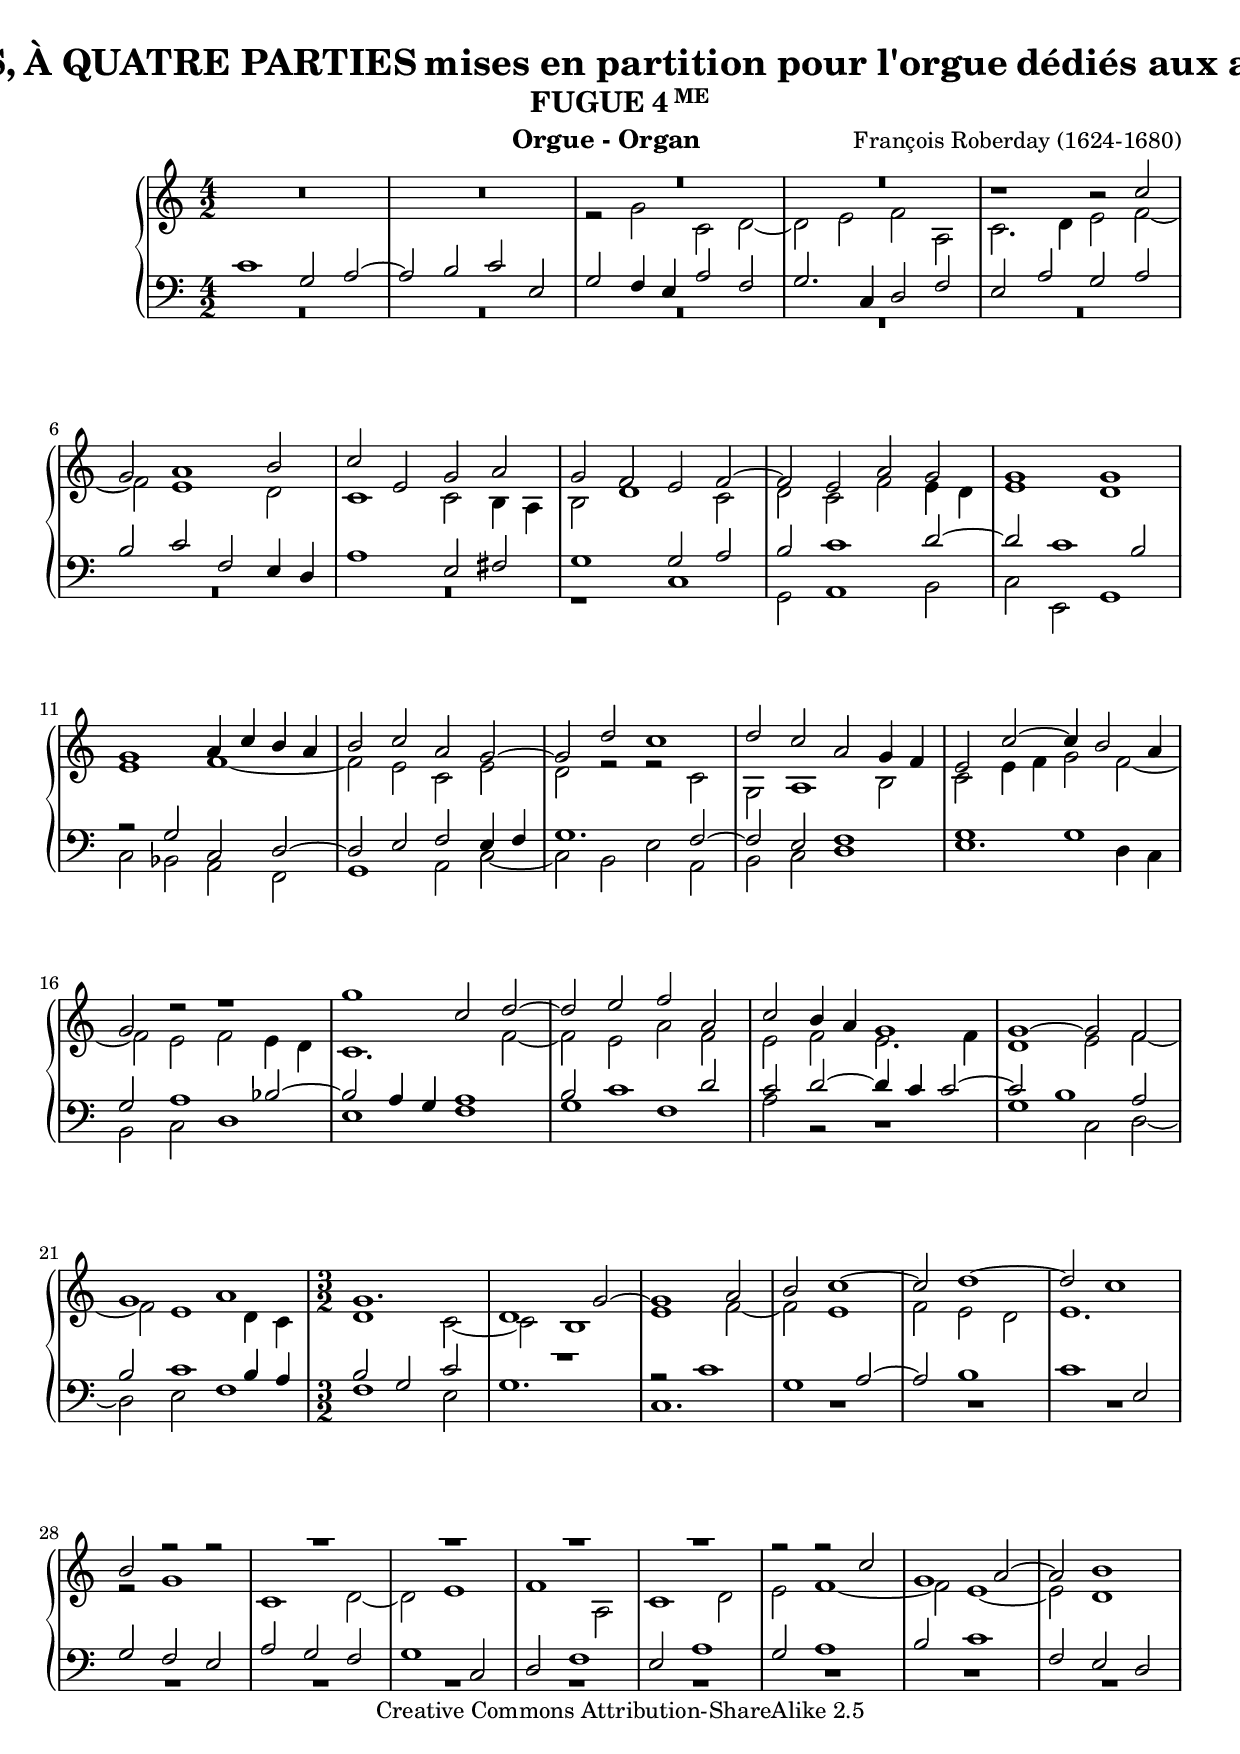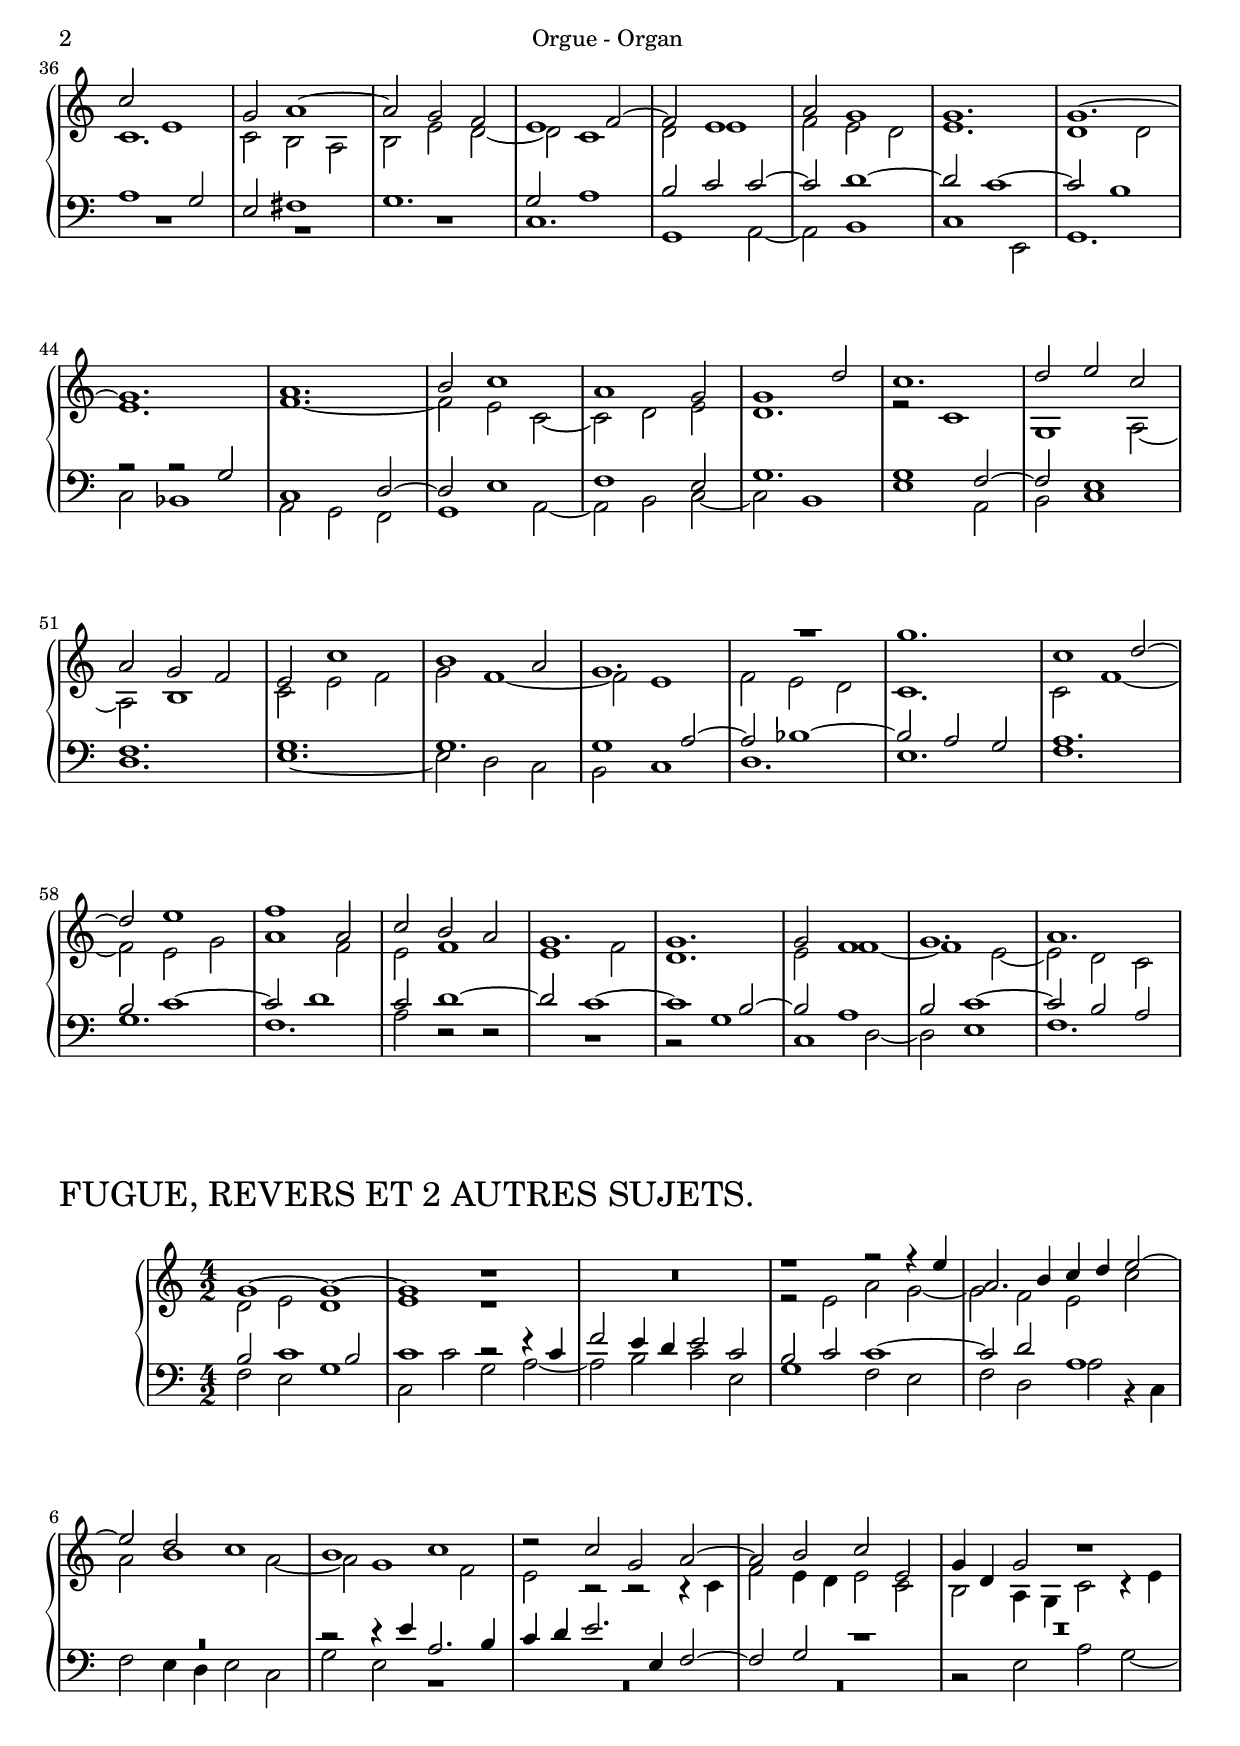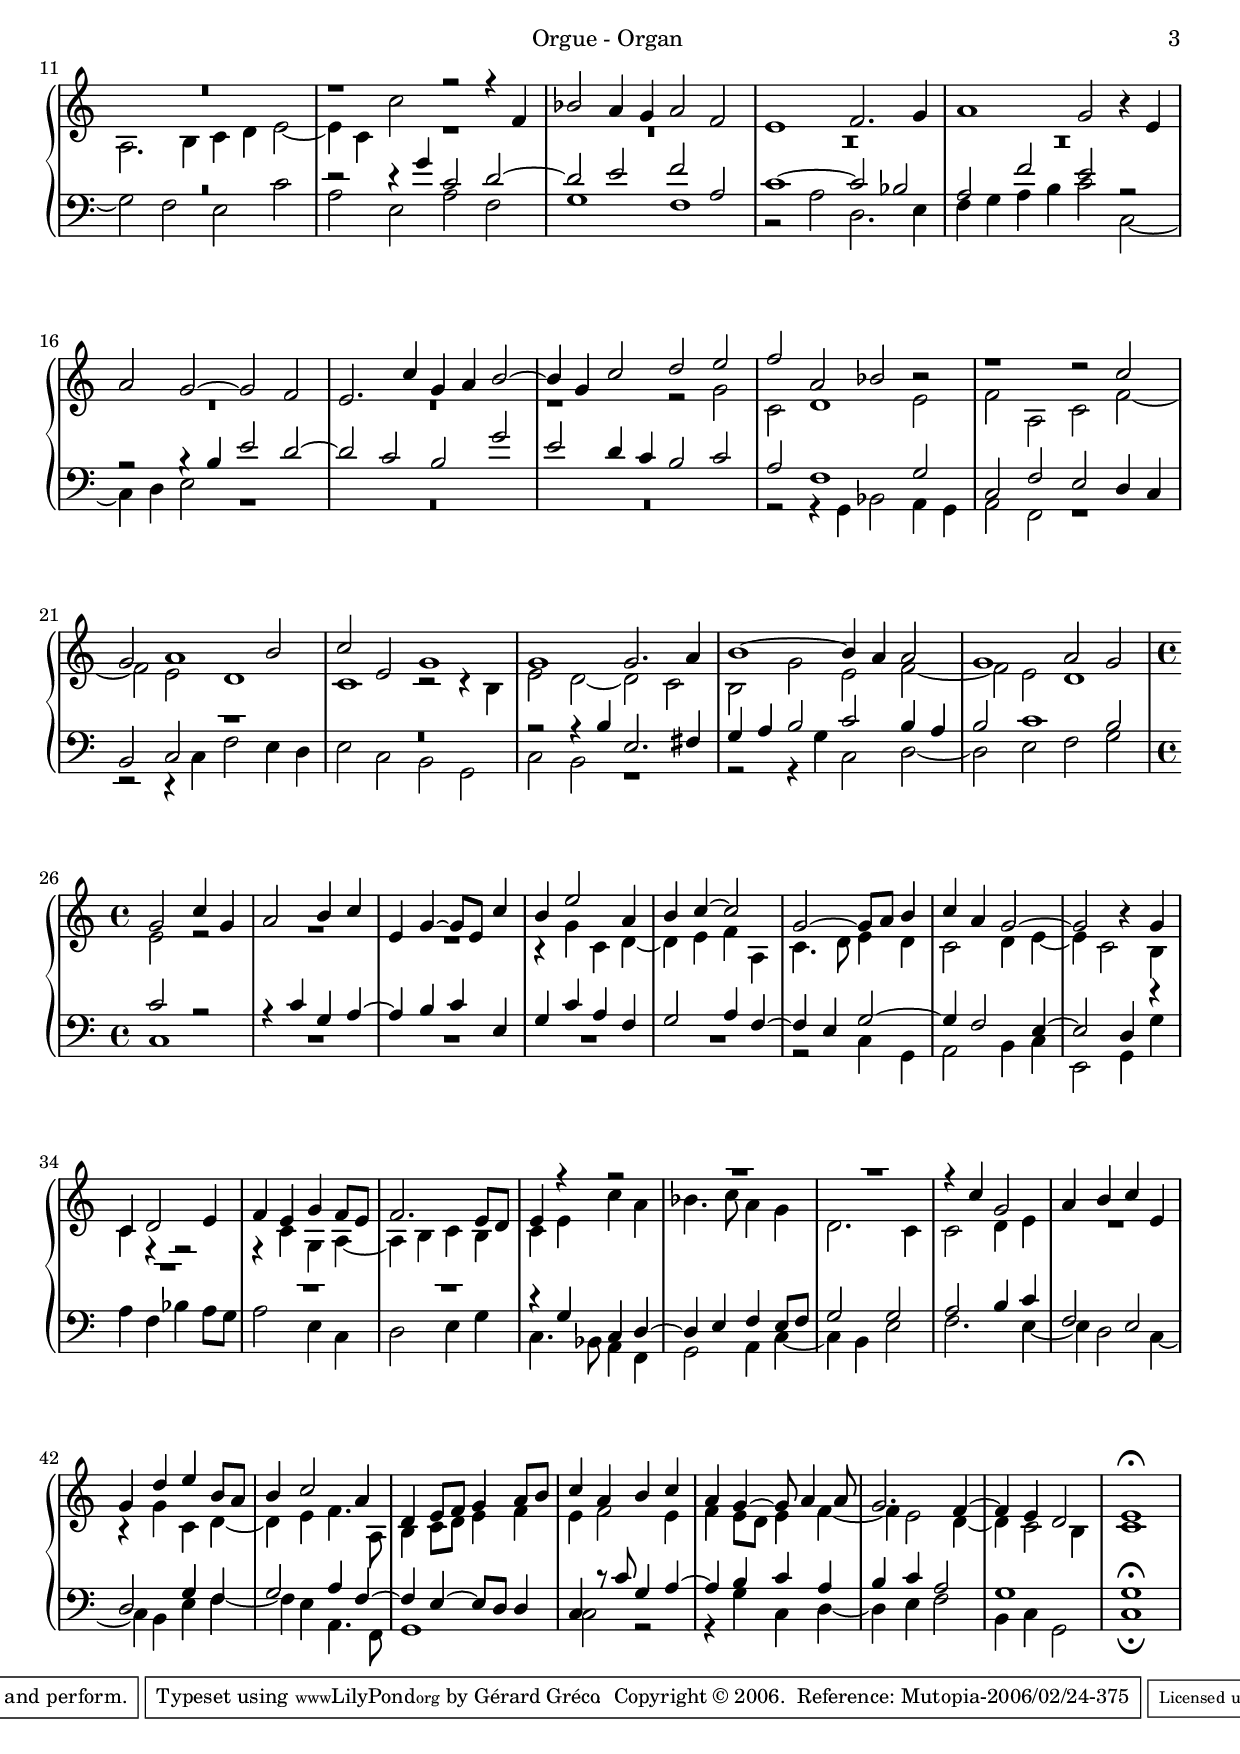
% -*- mode: LilyPond ; coding: utf-8 -*-

\version "2.6.4.3"
\include "italiano.ly" 

%% Version 3

\header{
    title = \markup {\center-align { "FUGUES, ET CAPRICES," "À QUATRE PARTIES" "mises en partition pour l'orgue" "dédiés aux amateurs de la Musique" " "} }
    subtitle = \markup \huge {FUGUE 4\small\raise #0.8 {ME}}
    piece = "" 
    instrument = \markup {\center-align { "Orgue - Organ" " " " "}}
    composer = "François Roberday (1624-1680)"
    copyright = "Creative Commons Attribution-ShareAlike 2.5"
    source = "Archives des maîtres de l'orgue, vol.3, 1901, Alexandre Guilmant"
    opus = ""
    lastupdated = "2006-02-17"
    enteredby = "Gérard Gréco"
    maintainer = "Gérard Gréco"
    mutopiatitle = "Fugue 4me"
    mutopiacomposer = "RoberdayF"
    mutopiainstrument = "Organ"
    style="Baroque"
    
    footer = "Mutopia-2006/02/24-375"
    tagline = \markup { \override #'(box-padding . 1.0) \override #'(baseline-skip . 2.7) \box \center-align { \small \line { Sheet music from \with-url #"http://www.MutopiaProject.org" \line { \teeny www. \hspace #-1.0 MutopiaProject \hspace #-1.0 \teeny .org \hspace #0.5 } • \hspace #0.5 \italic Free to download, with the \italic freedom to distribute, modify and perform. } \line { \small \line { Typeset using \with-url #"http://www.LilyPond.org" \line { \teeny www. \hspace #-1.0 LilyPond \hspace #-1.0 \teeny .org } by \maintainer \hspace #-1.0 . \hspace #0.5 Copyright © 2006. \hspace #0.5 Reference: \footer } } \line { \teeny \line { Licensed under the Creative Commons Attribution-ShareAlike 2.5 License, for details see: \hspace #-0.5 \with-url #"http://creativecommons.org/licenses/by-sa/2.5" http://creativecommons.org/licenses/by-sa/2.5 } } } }
}

soprano = \relative do' {
  \override Tie #'staffline-clearance = #0.5
  \override Tie #'x-gap = #0.1
  \override Tie #'y-offset = #0.9
  \time 4/2
  % 1 :
  \override MultiMeasureRest #'staff-position = #0 R\breve
  R\breve
  \override MultiMeasureRest #'staff-position = #2 R\breve
  R\breve
  % 5 :
  si'1\rest si2\rest \stemUp \tieUp do2
  sol la1 si2
  do mi, sol la 
  sol fa mi fa~
  fa mi la sol 
  % 10 :
  sol1 sol
  sol la4 do si la
  si2 do la sol~
  sol re' do1
  re2 do la sol4 fa
  % 15 :
  mi2 do'2 ~ do4 si2 la4
  sol2 re'2\rest re1\rest
  sol1 do,2 re~
  re mi fa la,
  do si4 la sol1
  % 20 :
  sol1 ~ sol2 fa2
  sol1 la1
  % --- Passage en ternaire.
  \once \override Score.MetronomeMark #'transparent = ##t \tempo 4 = 225
  \time 3/2
  sol1. 
  re1 sol2 ~
  sol1 la2 
  % 25 :
  si2 do1 ~
  do2 re1 ~ 
  re2 do1
  si2 fa'2\rest fa2\rest
  \override MultiMeasureRest #'staff-position = #4 R1.
  % 30 :
  R1. 
  R1.
  R1. 
  fa2\rest fa2\rest do2
  sol1 la2 ~
  % 35 :
  la2 si1
  do2 mi,1 
  sol2 la1~
  la2 sol2 fa2 
  mi1 fa2 ~
  % 40 :
  fa2 mi1
  la2 sol1 
  sol1. 
  sol1. ~
  sol1. 
  % 45 :
  la1. 
  si2 do1 
  la1 sol2 
  sol1 re'2 
  do1.
  % 50 :
  re2 mi2 do2
  la2 sol2 fa2
  mi2 do'1 
  si1 la2
  sol1. 
  % 55 :
  R1.
  sol'1. 
  do,1 re2 ~
  re2 mi1 
  fa1 la,2
  % 60 :
  do2 si2 la2 
  sol1. 
  sol1. 
  sol2 fa1
  sol1. 
  % 65 :
  la1.
}

alto = \relative do' {
  \override Tie #'staffline-clearance = #0.5
  \override Tie #'x-gap = #0.1
  \override Tie #'y-offset = #0.9
  %  1 :
  s1 s1
  s1 s1
  \stemDown \tieDown r2 sol'2 do,2 re2 ~
  re2 mi2 fa2 la,2
  %  5 :
  do2. re4 mi2 fa2 ~
  fa2 mi1 re2
  do1 do2 si4 la4
  si2 re1 do2
  re2 do2 fa2 mi4 re4
  % 10 :
  mi1 re1
  mi1 fa1 ~
  fa2 mi2 do2 mi2
  re2 mi2\rest mi2\rest do2
  sol2 la1 si2
  % 15 :
  do2 mi4 fa4 sol2 fa2 ~
  fa2 mi2 fa2 mi4 re4
  do1. fa2 ~
  fa2 mi2 la2 fa2
  mi2 fa2 mi2. fa4
  % 20 :
  re1 mi2 fa2 ~
  fa2 mi1 re4 do4
  % --- Passage en ternaire.
  re1 do2 ~
  do2 si1
  mi1 fa2 ~
  % 25 :
  fa2 mi1
  fa2 mi2 re2
  mi1.
  r2 sol1 
  do,1 re2 ~
  % 30 :
  re2 mi1 
  fa1 la,2
  do1 re2 
  mi2 fa1 ~
  fa2 mi1 ~
  % 35 :
  mi2 re1
  do1. 
  do2 si2 la2
  si2 mi2 re2 ~
  re2 do1
  % 40 :
  re2 mi1 
  fa2 mi2 re2
  mi1. 
  re1 re2
  mi1. 
  % 45 :
  fa1. ~
  fa2 mi2 do2 ~
  do2 re2 mi2
  re1. 
  r2 do1
  % 50 :
  sol1 la2 ~
  la2 si1
  do2 mi2 fa2
  sol2 fa1~
  fa2 mi1
  % 55 :
  fa2 mi2 re2
  do1. 
  do2 fa1~
  fa2 mi2 sol2
  la1 fa2
  % 60 :
  mi2 fa1
  mi1 fa2
  re1. 
  mi2 fa1 ~
  fa1 mi2 ~
  % 65 :
  mi2 re2 do2
}

tenor = \relative do' {
  \override Tie #'staffline-clearance = #0.5
  \override Tie #'x-gap = #0.1
  \override Tie #'y-offset = #0.9
  %  1 :
  \stemUp \tieUp do1 sol2 la~
  la si do mi,
  sol fa4 mi la2 fa2
  sol2. do,4 re2 fa
  %  5 :
  mi la sol la
  si do fa, mi4 re
  la'1 mi2 fad
  sol1 sol2 la
  si do1 re2~
  % 10 :
  re do1 si2
  la2\rest sol2 do, re~
  re mi fa mi4 fa
  sol1. fa2~
  fa mi fa1
  % 15 :
  sol1 sol
  sol2 la1 sib2~
  sib la4 sol la1
  si2 do1 re2
  do2 re2 ~ re4 do4 do2~
  % 20 :
  do2 si1 la2
  si2 do1 si4 la
  % --- Passage en ternaire.
  si2 sol2 do2 
  \override MultiMeasureRest #'staff-position = #7 R1.
  la2\rest do1 
  % 25 :
  sol1 la2 ~
  la2 si1 
  do1 mi,2
  sol2 fa2 mi2 
  la2 sol2 fa2 
  % 30 :
  sol1 do,2 
  re2 fa1
  mi2 la1 
  sol2 la1
  si2 do1
  % 35 :
  fa,2 mi2 re2 
  la'1 sol2 
  mi2 fad1
  sol1. 
  sol2 la1
  % 40 :
  si2 do2 do2 ~ 
  do2 re1 ~
  re2 do1 ~
  do2 si1
  la2\rest la2\rest sol2 
  % 45 :
  do,1 re2 ~
  re2 mi1 
  fa1 mi2
  sol1.
  sol1 fa2 ~
  % 50 :
  fa2 mi1
  fa1.
  sol1.
  sol1. 
  sol1 la2 ~ 
  % 55 :
  la2 sib1 ~
  sib2 la2 sol2
  la1.
  si2 do1 ~
  do2 re1
  % 60 :
  do2 re1 ~
  re2 do1 ~
  do1 si2 ~
  si2 la1 
  si2 do1 ~ 
  % 65 :
  do2 si2 la2
}

basse = \relative do {
  \override Tie #'staffline-clearance = #0.5
  \override Tie #'x-gap = #0.1
  \override Tie #'y-offset = #0.9
  %  1 :
  \override MultiMeasureRest #'staff-position = #-4 R\breve
  R\breve
  R\breve
  \override MultiMeasureRest #'staff-position = #-6 R\breve
  %  5 :
  \override MultiMeasureRest #'staff-position = #-4 R\breve
  R\breve
  R\breve
  mi,1\rest \stemDown \tieDown do'1
  sol2 la1 si2
  % 10 :
  do mi, sol1
  do2 sib la fa
  sol1 la2 do~
  do si mi la,
  si do re1
  % 15 :
  mi1. re4 do
  si2 do re1
  mi1 fa
  sol fa
  la2 si,2\rest si1\rest
  % 20 :
  sol'1 do,2 re2 ~
  re2 mi2 fa1
  % --- Passage en ternaire.
  fa1 mi2 
  sol1.
  do,1. 
  % 25 :
  \override MultiMeasureRest #'staff-position = #-2 R1.
  R1. 
  R1.
  \override MultiMeasureRest #'staff-position = #-4 R1. 
  R1.
  % 30 :
  R1. 
  R1.
  R1. 
  \override MultiMeasureRest #'staff-position = #-2 R1.
  R1. 
  % 35 :
  \once \override MultiMeasureRest #'staff-position = #-4 R1.
  R1. 
  \once \override MultiMeasureRest #'staff-position = #-4 R1.
  R1. 
  do1.
  % 40 :
  sol1 la2 ~
  la2 si1
  do1 mi,2 
  sol1.
  do2 sib1 
  % 45 :
  la2 sol2 fa2
  sol1 la2 ~
  la2 si2 do2 ~
  do2 si1 
  mi1 la,2
  % 50 :
  si2 do1 
  re1.
  mi1. ~
  mi2 re2 do2
  si2 do1 
  % 55 :
  re1.
  mi1. 
  fa1.
  sol1. 
  fa1.
  % 60 :
  la2 re,2\rest re2\rest
  R1.
  si2\rest sol'1 
  do,1 re2 ~
  re2 mi1
  % 65 :
  fa1.~
}

sopranoCaprice = \relative do'' {
  \override Tie #'staffline-clearance = #0.5
  \override Tie #'x-gap = #0.1
  \override Tie #'y-offset = #0.9
  %\tempo 4 = 225
  \time 4/2
  %  1 :
  sol1 ~ sol1 ~
  sol1 si1\rest
  \override MultiMeasureRest #'staff-position = #0 R\breve
  re1\rest fa2\rest fa4\rest mi4
  %  5 :
  \once \override NoteColumn  #'force-hshift = #0.3 la,2. si4 do re mi2~
  mi2 re2 do1
  si1 do1
  re2\rest do2 sol2 la2 ~
  la2 si do mi,
  % 10 :
  sol4 re sol2 si1\rest
  \override MultiMeasureRest #'staff-position = #2 R\breve
  re1\rest fa2\rest fa4\rest fa,4
  sib2 la4 sol4 la2 fa2
  mi1 fa2. sol4
  % 15 :
  la1 sol2 si4\rest mi,4
  la2 sol2 ~ sol2 fa2
  mi2. do'4 sol la si2~
  si4 sol do2 re mi
  fa la, sib si2\rest
  % 20 :
  re1\rest re2\rest do
  sol la1 si2
  do mi, sol1
  sol sol2. la4
  si1~si4 la la2
  % 25 :
  sol1 la2 sol
  \time 4/4
  sol2 do4 sol4 
  la2 si4 do4
  mi,4 sol4 ~ sol8 [ mi8 ] do'4 
  % 30 :
  si4 mi2 la,4
  si4 do4 ~ do2 
  sol2 ~ sol8 [ la8 ] si4
  do4 la4 sol2 ~
  sol2 si4\rest sol
  % 35 :
  do, re2 mi4 
  fa4 mi4 sol4 fa8 [ mi8 ]
  fa2. mi8 [ re8 ] 
  mi4 fa'4\rest fa2\rest 
  \override MultiMeasureRest #'staff-position = #4 R1 
  % 40 :
  R1
  fa4\rest do4 sol2 
  la4 si4 do4 mi,4
  sol4 re'4 mi4 si8 [ la8 ] 
  si4 do2 la4
  % 45 :
  re,4 mi8 [ fa8 ] sol4 la8 [ si8 ] 
  do4 la4 si4 do4 
  la4 sol4 ~ sol8 la4 la8 
  sol2. fa4 ~
  fa mi4 re2 
  \override Script #'padding = # 0.8 mi1^\fermata
}
altoCaprice = \relative do' {
  \override Tie #'staffline-clearance = #0.5
  \override Tie #'x-gap = #0.1
  \override Tie #'y-offset = #0.9
  %  1 :
  re2 mi2 re1
  mi1 r1
  s\breve
  r2 mi2 la2 sol2 ~
  %  5 :
  \once \override NoteColumn  #'force-hshift = #-0.7 sol2 fa2 mi2 do'2
  la2 si1 la2 ~
  \once \override NoteColumn  #'force-hshift = #0.8 la sol1 fa2
  mi2 si2\rest si2\rest r4 do4
  fa2 mi4 re4 mi2 do2
  % 10 :
  si la4 sol do2 do4\rest mi
  la,2. si4 do re mi2~
  mi4 do do'2 do,1\rest
  \override MultiMeasureRest #'staff-position = #-6 R\breve
  \override MultiMeasureRest #'staff-position = #-8 R\breve
  % 15 :
  R\breve
  \override MultiMeasureRest #'staff-position = #-6 R\breve
  R\breve
  r1 mi2\rest sol2  
  do,2 re1 mi2 
  % 20 :
  fa2 la,2 do2 fa2 ~
  fa2 mi2 re1
  do1 do2\rest do4\rest si4
  mi2 re2 ~ re2 do2
  si2 sol'2 mi2 fa2 ~
  % 25 :
  fa2 mi2 re1
  % --- passage en 4/4
  mi2 mi2\rest 
  \override MultiMeasureRest #'staff-position = #-4 R1
  \override MultiMeasureRest #'staff-position = #-6 R1
  si4\rest sol'4 do,4 re4 ~
  % 30 :
  re4 mi4 fa4 la,4 
  do4. re8 mi4 re4
  do2 re4 mi4 ~ 
  mi4 do2 si4 
  do4 fa,4\rest fa2\rest 
  % 35 :
  fa4\rest do'4 sol4 la4 ~
  la4 si4 do4 si4 
  do4 mi4 do'4 la4 
  sib4. do8 la4 sol
  re2. do4
  % 40 :
  do2 re4 mi4 
  R1
  si4\rest sol'4 do,4 re4 ~
  re4 mi4 fa4. la,8
  si4 do8 [ re8 ] mi4 fa4 
  % 45 :
  mi4 fa2 mi4 
  fa4 mi8 [ re8 ] mi4 fa4 ~
  fa mi2 re4 ~
  re do2 si4 
  do1
}

tenorCaprice = \relative do' {
  \override Tie #'staffline-clearance = #0.5
  \override Tie #'x-gap = #0.1
  \override Tie #'y-offset = #0.9
  %  1 :
  si2 do1 si2
  do1 r2 mi4\rest do4
  fa2 mi4 re mi2 do
  si do do1~
  %  5 :
  do2 re2 la1 
  R\breve
  r2 r4 mi'4 la,2. si4
  do4 re4 mi2. mi,4 fa2 ~
  fa2 sol2 si1\rest
  % 10 :
  \override MultiMeasureRest #'staff-position = #7 R\breve
  \override MultiMeasureRest #'staff-position = #4 R\breve
  r2 r4 sol'4 do,2 re~
  re mi2 fa la,
  do1 ~ do2 sib2
  % 15 :
  la2 fa'2 mi2 la,2\rest
  la2\rest si4\rest si4 mi2 re2 ~
  re2 do2 si2 sol'2
  mi2 re4 do4 si2 do2
  la2 fa1 sol2
  % 20 :
  do,2 fa2 mi2 re4 do4
  si2 do2 si'1\rest
  \override MultiMeasureRest #'staff-position = #2 R\breve
  la2\rest r4 si4 mi,2. fad4 
  sol4 la4 si2 do2 si4 la4
  % 25 :
  si2 do1 si2
  % --- Passage en 4/4
  do2 la2\rest 
  la4\rest do4 sol4 la4 ~
  la4 si4 do4 mi,4
  sol4 do4 la4 fa4
  % 30 :
  sol2 la4 fa4 ~
  fa4 mi4 sol2 ~
  sol4 fa2 mi4 ~
  mi2 re4 mi'4\rest
  \override MultiMeasureRest #'staff-position = #11 R1 
  % 35 :
  \override MultiMeasureRest #'staff-position = #7 R1
  R1 
  r4 sol,4 do,4 re4 ~
  re4 mi4 fa4 mi8 [ fa8 ] 
  sol2 sol2
  % 40 :
  la2 si4 do4 
  fa,2 mi2
  re2 sol4 fa4
  sol2 la4 fa4 ~
  fa mi4 ~ mi8 [ re8 ] re4
  % 45 :
  do4 do'8\rest do8 sol4 la4 ~
  la4 si4 do4 la4 
  si4 do4 la2
  sol1 
  \override Script #'padding = # 1 sol1^\fermata
}

basseCaprice = \relative do {
  \override Tie #'staffline-clearance = #0.5
  \override Tie #'x-gap = #0.1
  \override Tie #'y-offset = #0.9
  \time 4/2
  %  1 :
  fa2 mi2 sol1
  do,2 do'2 sol2 la2 ~
  la2 si2 do2 mi,2
  sol1 fa2 mi2
  %  5 :
  fa2 re2 \once \override NoteColumn  #'force-hshift = #0.8 la'2 si,4\rest do4
  fa2 mi4 re4 mi2 do2
  sol'2 mi2 sol,1\rest
  \override MultiMeasureRest #'staff-position = #-4 R\breve
  R\breve
  % 10 :
  si2\rest mi2 la2 sol2 ~
  sol2 fa2 mi2 do'2
  la2 mi2 la2 fa2 
  sol1 fa1
  si,2\rest la'2 re,2. mi4
  % 15 :
  fa4 sol4 la4 si4 do2 do,2 ~
  do4 re4 mi2 sol,1\rest
  R\breve
  R\breve
  sol2\rest sol4\rest sol4 sib2 la4 sol
  % 20 :
  la2 fa mi1\rest
  mi2\rest re4\rest do'4 fa2 mi4 re4
  mi2 do2 si2 sol2
  do2 si2 mi,1\rest
  sol2\rest sol4\rest sol'4 do,2 re2 ~
  % 25 :
  re2 mi2 fa2 sol2
  % --- Passage en 4/4
  do,1 
  \override MultiMeasureRest #'staff-position = #-2 R1
  R1 
  R1
  % 30 :
  R1 
  sol2\rest do4 sol4
  la2 si4 do4 
  mi,2 sol4 sol'4
  la4 fa4 sib4 la8 [ sol8] 
  % 35 :
  la2 mi4 do4 
  re2 mi4 sol4
  do,4. sib8 la4 fa4
  sol2 la4 do4 ~
  do4 si4 mi2
  % 40 :
  fa2. mi4 ~
  mi4 re2 do4 ~
  do4 si4 mi4 fa4 ~
  fa4 mi4 la,4. fa8
  sol1 
  % 45 :
  do2 sol2\rest
  sol4\rest sol'4 do,4 re4 ~
  re4 mi4 fa2
  si,4 do4 sol2 
  \override Script #'padding = # 0.8 do1_\fermata
}
	    
\book {

  \score {
    \context PianoStaff <<
      \context Staff = "dessus" <<
	\clef violin
	\set Staff.midiInstrument = "Church organ"
	\context Voice = "soprano" {\voiceOne \soprano}
	\context Voice = "alto" {\voiceTwo \alto}
      >>
      \context Staff = "basse" <<
	\clef bass
	\set Staff.midiInstrument = "Church organ"
	\context Voice = "tenor" {\voiceOne \tenor} 
	\context Voice = "basse" {\voiceTwo \basse}
      >>
    >>
    \layout {}
    \midi { \tempo 4 = 150} 
  }
	    
  \markup {\fontsize #3.5 "FUGUE, REVERS ET 2 AUTRES SUJETS."}

   \score {
    \context PianoStaff <<
      \context Staff = "dessus" <<
	\clef violin
	\set Staff.midiInstrument = "Church organ"
	\context Voice = "soprano" {\voiceOne \sopranoCaprice}
	\context Voice = "alto" {\voiceTwo \altoCaprice}
      >>
      \context Staff = "basse" <<
	\clef bass
	\set Staff.midiInstrument = "Church organ"
	\context Voice = "tenor" {\voiceOne \tenorCaprice} 
	\context Voice = "basse" {\voiceTwo \basseCaprice}
      >>
    >>
    \layout {}
    \midi { \tempo 4 = 150}
  }
}
